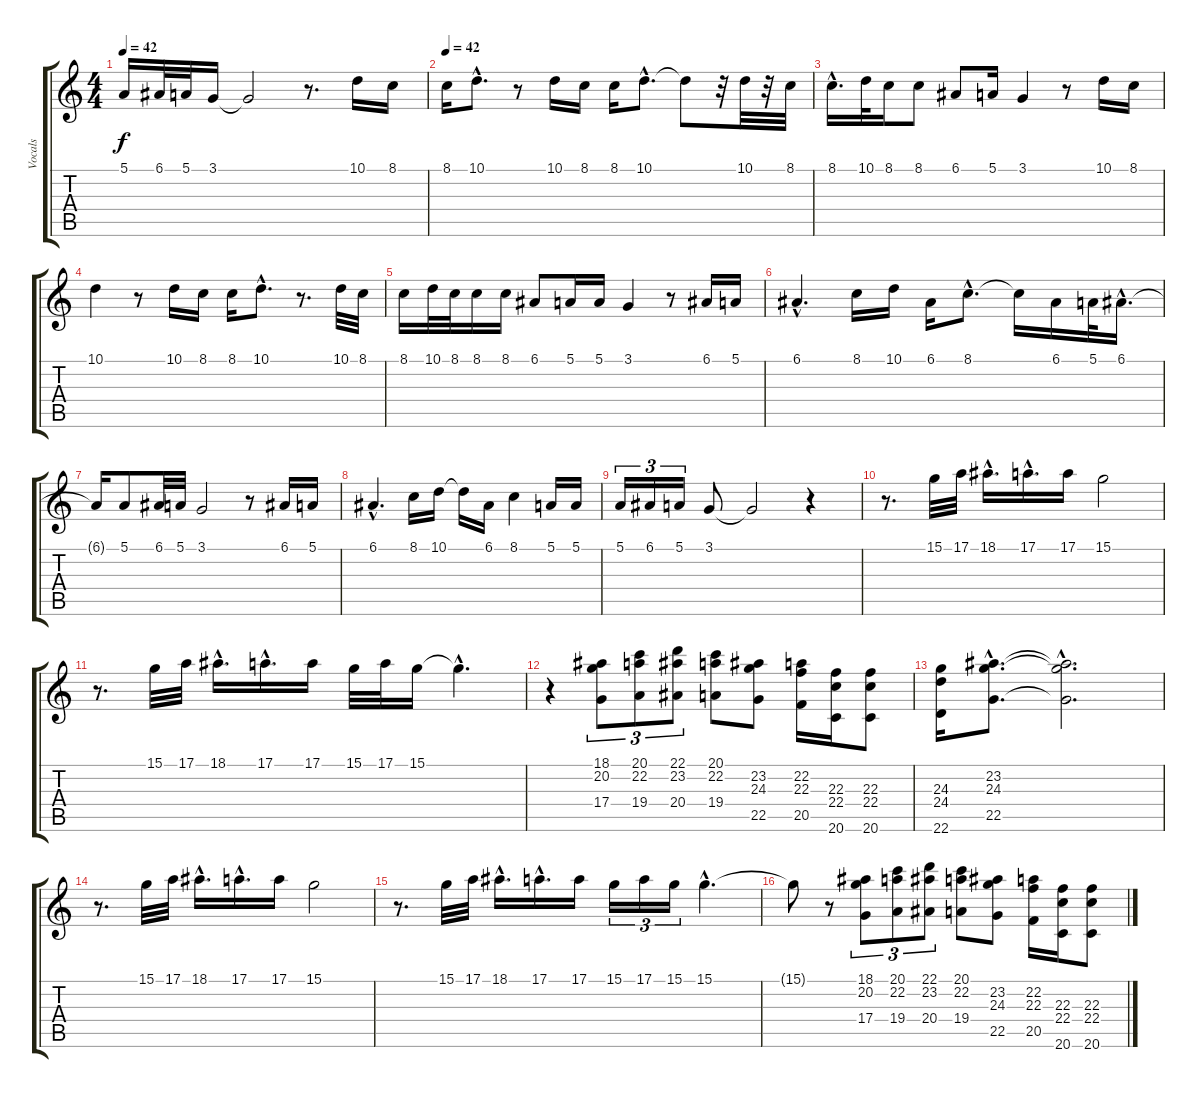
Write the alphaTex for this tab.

\track ("Vocals" "Vocals") {instrument baritonesax}
\staff {score tabs}
\tuning (E4 B3 G3 D3 A2 E2) {hide}
\ts (4 4)
\tempo 42
\clef g2
\ks c
5.1.16{dy f} 6.1.32 5.1.32 3.1.16 3.1{t}.2 r.8{d} 10.1.16 8.1.16 |
\tempo 42
8.1.16 10.1{hac}.8{d} r.8 10.1.16 8.1.16 8.1.16 10.1{hac}.8{d} 10.1{t}.8 r.32 10.1.32 r.32 8.1.32 |
8.1{hac}.16{d} 10.1.32 8.1.16 8.1.8 6.1.8 5.1.16 3.1.4 r.8 10.1.16 8.1.16 |
10.1.4 r.8 10.1.16 8.1.16 8.1.16 10.1{hac}.8{d} r.8{d} 10.1.32 8.1.32 |
8.1.16 10.1.32 8.1.32 8.1.16 8.1.16 6.1.8 5.1.16 5.1.16 3.1.4 r.8 6.1.16 5.1.16 |
6.1{hac}.4{d} 8.1.16 10.1.16 6.1.16 8.1{hac}.8{d} 8.1{t}.16 6.1.16 5.1.32 6.1{hac}.16{d} |
6.1{t}.16 5.1.8 6.1.32 5.1.32 3.1.2 r.8 6.1.16 5.1.16 |
6.1{hac}.4{d} 8.1.16 10.1.16 10.1{t}.16 6.1.16 8.1.4 5.1.16 5.1.16 |
5.1.16{tu (3 2)} 6.1.16{tu (3 2)} 5.1.16{tu (3 2)} 3.1.8 3.1{t}.2 r.4 |
r.8{d} 15.1.32 17.1.32 18.1{hac}.16{d} 17.1{hac}.16{d} 17.1.16 15.1.2 |
r.8{d} 15.1.32 17.1.32 18.1{hac}.16{d} 17.1{hac}.16{d} 17.1.16 15.1.32 17.1.32 15.1.16 15.1{hac t}.4{d} |
r.4 (18.1 20.2 17.4).8{tu (3 2)} (20.1 22.2 19.4).8{tu (3 2)} (22.1 23.2 20.4).8{tu (3 2)} (20.1 22.2 19.4).8 (23.2 24.3 22.5).8 (22.2 22.3 20.5).16 (22.3 22.4 20.6).16 (22.3 22.4 20.6).8 |
(24.3 24.4 22.6).16 (23.2{hac} 24.3{hac} 22.5{hac}).8{d} (23.2{hac t} 24.3{hac t} 22.5{hac t}).2{d} |
r.8{d} 15.1.32 17.1.32 18.1{hac}.16{d} 17.1{hac}.16{d} 17.1.16 15.1.2 |
r.8{d} 15.1.32 17.1.32 18.1{hac}.16{d} 17.1{hac}.16{d} 17.1.16 15.1.16{tu (3 2)} 17.1.16{tu (3 2)} 15.1.16{tu (3 2)} 15.1{hac}.4{d} |
15.1{t}.8 r.8 (18.1 20.2 17.4).8{tu (3 2)} (20.1 22.2 19.4).8{tu (3 2)} (22.1 23.2 20.4).8{tu (3 2)} (20.1 22.2 19.4).8 (23.2 24.3 22.5).8 (22.2 22.3 20.5).16 (22.3 22.4 20.6).16 (22.3 22.4 20.6).8
